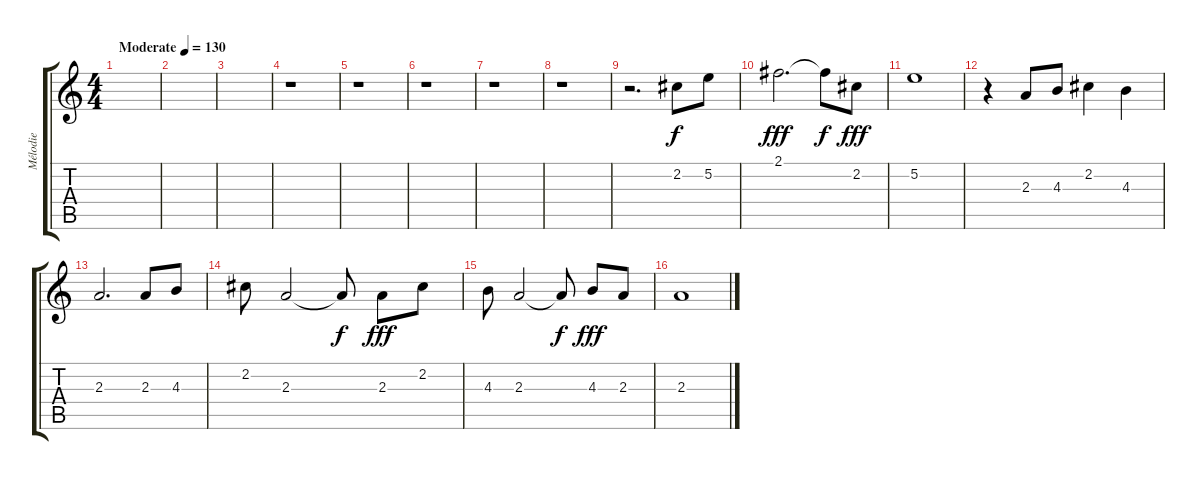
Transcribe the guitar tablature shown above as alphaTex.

\track ("Mélodie" "Mélodie") {instrument electricguitarjazz}
\staff {score tabs}
\tuning (E4 B3 G3 D3 A2 E2) {hide}
\ts (4 4)
\tempo (130 "Moderate")
\clef g2
\ks c
|
|
|
r.1 |
r.1 |
r.1 |
r.1 |
r.1 |
r.2{d} 2.2.8 5.2.8{dy f} |
2.1.2{d dy fff} 2.1{t}.8{dy f} 2.2.8{dy fff} |
5.2.1 |
r.4 2.3.8 4.3.8 2.2.4 4.3.4 |
2.3.2{d} 2.3.8 4.3.8 |
2.2.8 2.3.2 2.3{t}.8{dy f} 2.3.8{dy fff} 2.2.8 |
4.3.8 2.3.2 2.3{t}.8{dy f} 4.3.8{dy fff} 2.3.8 |
2.3.1
